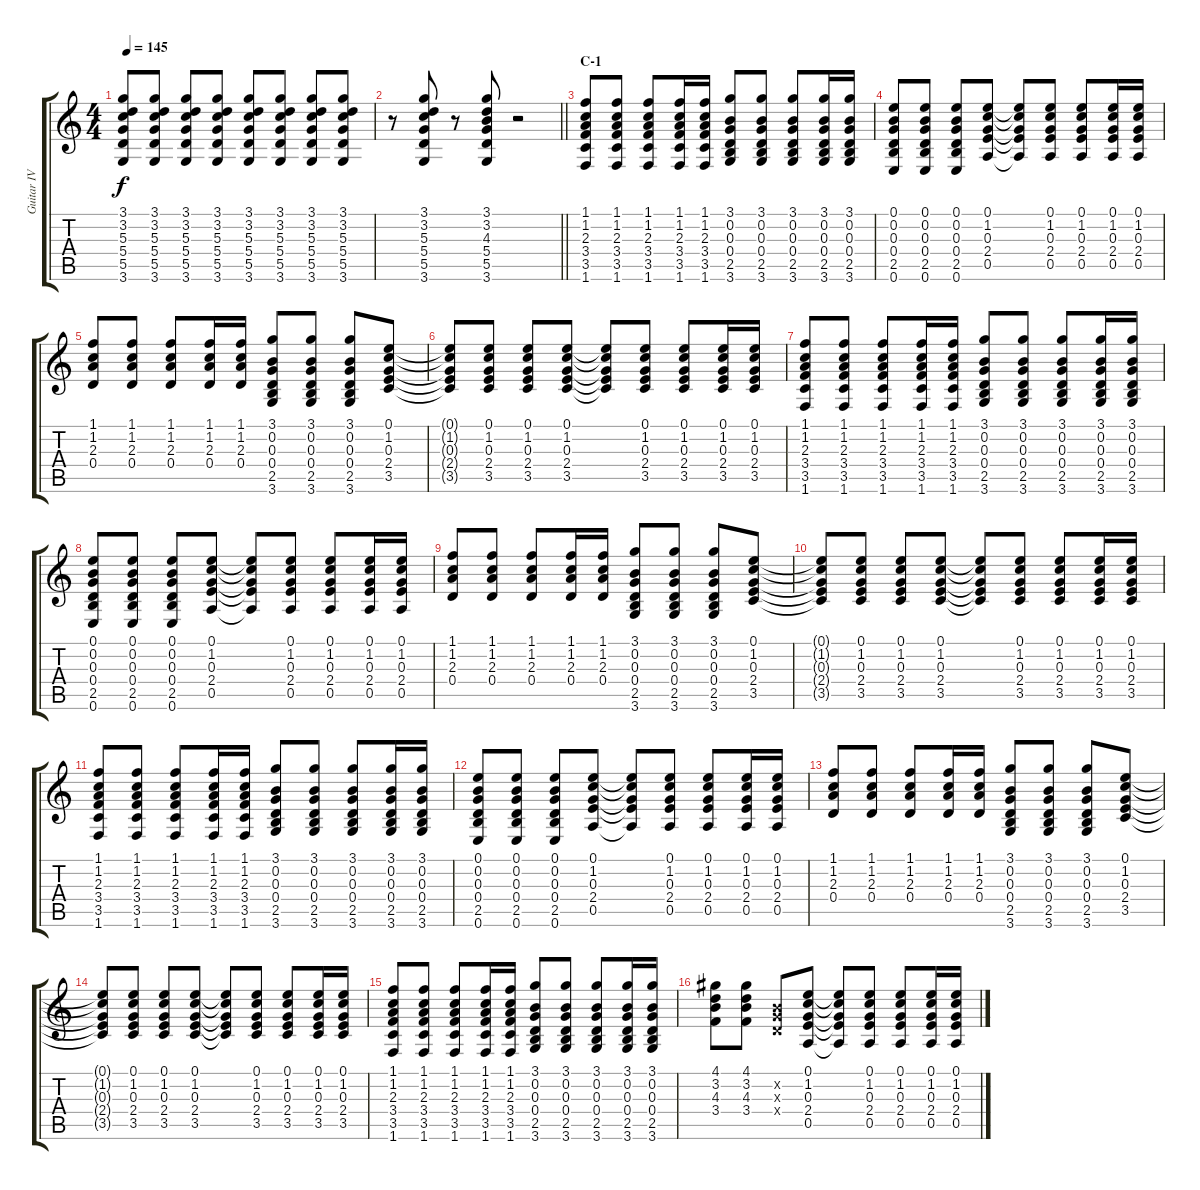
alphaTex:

\track ("Guitar IV (Hirasawa Yui)" "Guitar IV ") {instrument acousticguitarsteel}
\staff {score tabs}
\tuning (E4 B3 G3 D3 A2 E2) {hide}
\ts (4 4)
\tempo 145
\clef g2
\ks c
(3.1{t} 3.2{t} 5.3{t} 5.4{t} 5.5{t} 3.6{t}).8{dy f} (3.1 3.2 5.3 5.4 5.5 3.6).8 (3.1 3.2 5.3 5.4 5.5 3.6).8 (3.1 3.2 5.3 5.4 5.5 3.6).8 (3.1 3.2 5.3 5.4 5.5 3.6).8 (3.1 3.2 5.3 5.4 5.5 3.6).8 (3.1 3.2 5.3 5.4 5.5 3.6).8 (3.1 3.2 5.3 5.4 5.5 3.6).8 |
\barLineRight lightlight
r.8 (3.1 3.2 5.3 5.4 5.5 3.6).8 r.8 (3.1 3.2 4.3 5.4 5.5 3.6).8 r.2 |
\section ("" "C-1")
(1.1 1.2 2.3 3.4 3.5 1.6).8 (1.1 1.2 2.3 3.4 3.5 1.6).8 (1.1 1.2 2.3 3.4 3.5 1.6).8 (1.1 1.2 2.3 3.4 3.5 1.6).16 (1.1 1.2 2.3 3.4 3.5 1.6).16 (3.1 0.2 0.3 0.4 2.5 3.6).8 (3.1 0.2 0.3 0.4 2.5 3.6).8 (3.1 0.2 0.3 0.4 2.5 3.6).8 (3.1 0.2 0.3 0.4 2.5 3.6).16 (3.1 0.2 0.3 0.4 2.5 3.6).16 |
(0.1 0.2 0.3 0.4 2.5 0.6).8 (0.1 0.2 0.3 0.4 2.5 0.6).8 (0.1 0.2 0.3 0.4 2.5 0.6).8 (0.1 1.2 0.3 2.4 0.5).8 (0.1{t} 1.2{t} 0.3{t} 2.4{t} 0.5{t}).8 (0.1 1.2 0.3 2.4 0.5).8 (0.1 1.2 0.3 2.4 0.5).8 (0.1 1.2 0.3 2.4 0.5).16 (0.1 1.2 0.3 2.4 0.5).16 |
(1.1 1.2 2.3 0.4).8 (1.1 1.2 2.3 0.4).8 (1.1 1.2 2.3 0.4).8 (1.1 1.2 2.3 0.4).16 (1.1 1.2 2.3 0.4).16 (3.1 0.2 0.3 0.4 2.5 3.6).8 (3.1 0.2 0.3 0.4 2.5 3.6).8 (3.1 0.2 0.3 0.4 2.5 3.6).8 (0.1 1.2 0.3 2.4 3.5).8 |
(0.1{t} 1.2{t} 0.3{t} 2.4{t} 3.5{t}).8 (0.1 1.2 0.3 2.4 3.5).8 (0.1 1.2 0.3 2.4 3.5).8 (0.1 1.2 0.3 2.4 3.5).8 (0.1{t} 1.2{t} 0.3{t} 2.4{t} 3.5{t}).8 (0.1 1.2 0.3 2.4 3.5).8 (0.1 1.2 0.3 2.4 3.5).8 (0.1 1.2 0.3 2.4 3.5).16 (0.1 1.2 0.3 2.4 3.5).16 |
(1.1 1.2 2.3 3.4 3.5 1.6).8 (1.1 1.2 2.3 3.4 3.5 1.6).8 (1.1 1.2 2.3 3.4 3.5 1.6).8 (1.1 1.2 2.3 3.4 3.5 1.6).16 (1.1 1.2 2.3 3.4 3.5 1.6).16 (3.1 0.2 0.3 0.4 2.5 3.6).8 (3.1 0.2 0.3 0.4 2.5 3.6).8 (3.1 0.2 0.3 0.4 2.5 3.6).8 (3.1 0.2 0.3 0.4 2.5 3.6).16 (3.1 0.2 0.3 0.4 2.5 3.6).16 |
(0.1 0.2 0.3 0.4 2.5 0.6).8 (0.1 0.2 0.3 0.4 2.5 0.6).8 (0.1 0.2 0.3 0.4 2.5 0.6).8 (0.1 1.2 0.3 2.4 0.5).8 (0.1{t} 1.2{t} 0.3{t} 2.4{t} 0.5{t}).8 (0.1 1.2 0.3 2.4 0.5).8 (0.1 1.2 0.3 2.4 0.5).8 (0.1 1.2 0.3 2.4 0.5).16 (0.1 1.2 0.3 2.4 0.5).16 |
(1.1 1.2 2.3 0.4).8 (1.1 1.2 2.3 0.4).8 (1.1 1.2 2.3 0.4).8 (1.1 1.2 2.3 0.4).16 (1.1 1.2 2.3 0.4).16 (3.1 0.2 0.3 0.4 2.5 3.6).8 (3.1 0.2 0.3 0.4 2.5 3.6).8 (3.1 0.2 0.3 0.4 2.5 3.6).8 (0.1 1.2 0.3 2.4 3.5).8 |
(0.1{t} 1.2{t} 0.3{t} 2.4{t} 3.5{t}).8 (0.1 1.2 0.3 2.4 3.5).8 (0.1 1.2 0.3 2.4 3.5).8 (0.1 1.2 0.3 2.4 3.5).8 (0.1{t} 1.2{t} 0.3{t} 2.4{t} 3.5{t}).8 (0.1 1.2 0.3 2.4 3.5).8 (0.1 1.2 0.3 2.4 3.5).8 (0.1 1.2 0.3 2.4 3.5).16 (0.1 1.2 0.3 2.4 3.5).16 |
(1.1 1.2 2.3 3.4 3.5 1.6).8 (1.1 1.2 2.3 3.4 3.5 1.6).8 (1.1 1.2 2.3 3.4 3.5 1.6).8 (1.1 1.2 2.3 3.4 3.5 1.6).16 (1.1 1.2 2.3 3.4 3.5 1.6).16 (3.1 0.2 0.3 0.4 2.5 3.6).8 (3.1 0.2 0.3 0.4 2.5 3.6).8 (3.1 0.2 0.3 0.4 2.5 3.6).8 (3.1 0.2 0.3 0.4 2.5 3.6).16 (3.1 0.2 0.3 0.4 2.5 3.6).16 |
(0.1 0.2 0.3 0.4 2.5 0.6).8 (0.1 0.2 0.3 0.4 2.5 0.6).8 (0.1 0.2 0.3 0.4 2.5 0.6).8 (0.1 1.2 0.3 2.4 0.5).8 (0.1{t} 1.2{t} 0.3{t} 2.4{t} 0.5{t}).8 (0.1 1.2 0.3 2.4 0.5).8 (0.1 1.2 0.3 2.4 0.5).8 (0.1 1.2 0.3 2.4 0.5).16 (0.1 1.2 0.3 2.4 0.5).16 |
(1.1 1.2 2.3 0.4).8 (1.1 1.2 2.3 0.4).8 (1.1 1.2 2.3 0.4).8 (1.1 1.2 2.3 0.4).16 (1.1 1.2 2.3 0.4).16 (3.1 0.2 0.3 0.4 2.5 3.6).8 (3.1 0.2 0.3 0.4 2.5 3.6).8 (3.1 0.2 0.3 0.4 2.5 3.6).8 (0.1 1.2 0.3 2.4 3.5).8 |
(0.1{t} 1.2{t} 0.3{t} 2.4{t} 3.5{t}).8 (0.1 1.2 0.3 2.4 3.5).8 (0.1 1.2 0.3 2.4 3.5).8 (0.1 1.2 0.3 2.4 3.5).8 (0.1{t} 1.2{t} 0.3{t} 2.4{t} 3.5{t}).8 (0.1 1.2 0.3 2.4 3.5).8 (0.1 1.2 0.3 2.4 3.5).8 (0.1 1.2 0.3 2.4 3.5).16 (0.1 1.2 0.3 2.4 3.5).16 |
(1.1 1.2 2.3 3.4 3.5 1.6).8 (1.1 1.2 2.3 3.4 3.5 1.6).8 (1.1 1.2 2.3 3.4 3.5 1.6).8 (1.1 1.2 2.3 3.4 3.5 1.6).16 (1.1 1.2 2.3 3.4 3.5 1.6).16 (3.1 0.2 0.3 0.4 2.5 3.6).8 (3.1 0.2 0.3 0.4 2.5 3.6).8 (3.1 0.2 0.3 0.4 2.5 3.6).8 (3.1 0.2 0.3 0.4 2.5 3.6).16 (3.1 0.2 0.3 0.4 2.5 3.6).16 |
(4.1 3.2 4.3 3.4).8 (4.1 3.2 4.3 3.4).8 (0.2{x} 0.3{x} 0.4{x}).8 (0.1 1.2 0.3 2.4 0.5).8 (0.1{t} 1.2{t} 0.3{t} 2.4{t} 0.5{t}).8 (0.1 1.2 0.3 2.4 0.5).8 (0.1 1.2 0.3 2.4 0.5).8 (0.1 1.2 0.3 2.4 0.5).16 (0.1 1.2 0.3 2.4 0.5).16
